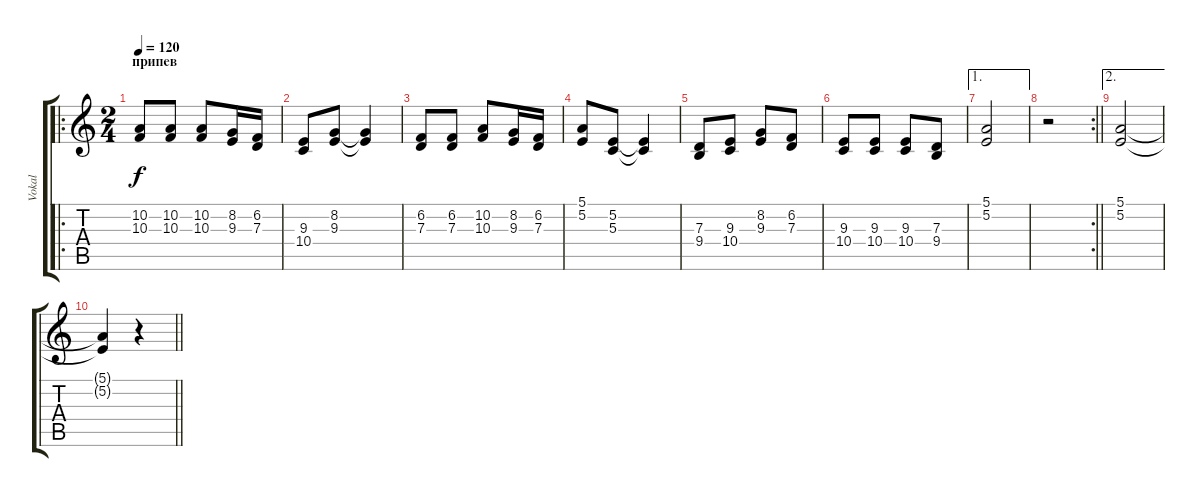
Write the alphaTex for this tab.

\track ("Vokal" "Vokal") {solo instrument acousticgrandpiano}
\staff {score tabs}
\tuning (E4 B3 G3 D3 A2 E2) {hide}
\ro
\ts (2 4)
\section ("" "припев")
\tempo 120
\clef g2
\ks c
(10.2 10.3).8{dy f} (10.2 10.3).8 (10.2 10.3).8 (8.2 9.3).16 (6.2 7.3).16 |
(9.3 10.4).8 (8.2 9.3).8 (8.2{t} 9.3{t}).4 |
(6.2 7.3).8 (6.2 7.3).8 (10.2 10.3).8 (8.2 9.3).16 (6.2 7.3).16 |
(5.1 5.2).8 (5.2 5.3).8 (5.2{t} 5.3{t}).4 |
(7.3 9.4).8 (9.3 10.4).8 (8.2 9.3).8 (6.2 7.3).8 |
(9.3 10.4).8 (9.3 10.4).8 (9.3 10.4).8 (7.3 9.4).8 |
\ae 1
(5.1 5.2).2 |
\rc 2
\barLineRight lightlight
r.2 |
\ae 2
(5.1 5.2).2 |
\barLineRight lightlight
(5.1{t} 5.2{t}).4 r.4
